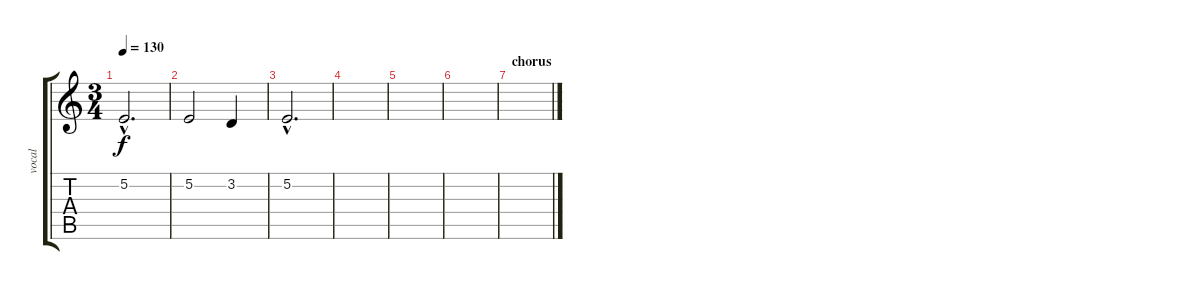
\track ("vocal" "vocal") {instrument violin}
\staff {score tabs}
\tuning (E4 B3 G3 D3 A2 E2) {hide}
\ts (3 4)
\tempo 130
\clef g2
\ks c
5.2{hac}.2{d dy f} |
5.2.2 3.2.4 |
5.2{hac}.2{d} |
|
|
|
\section ("" "chorus")
